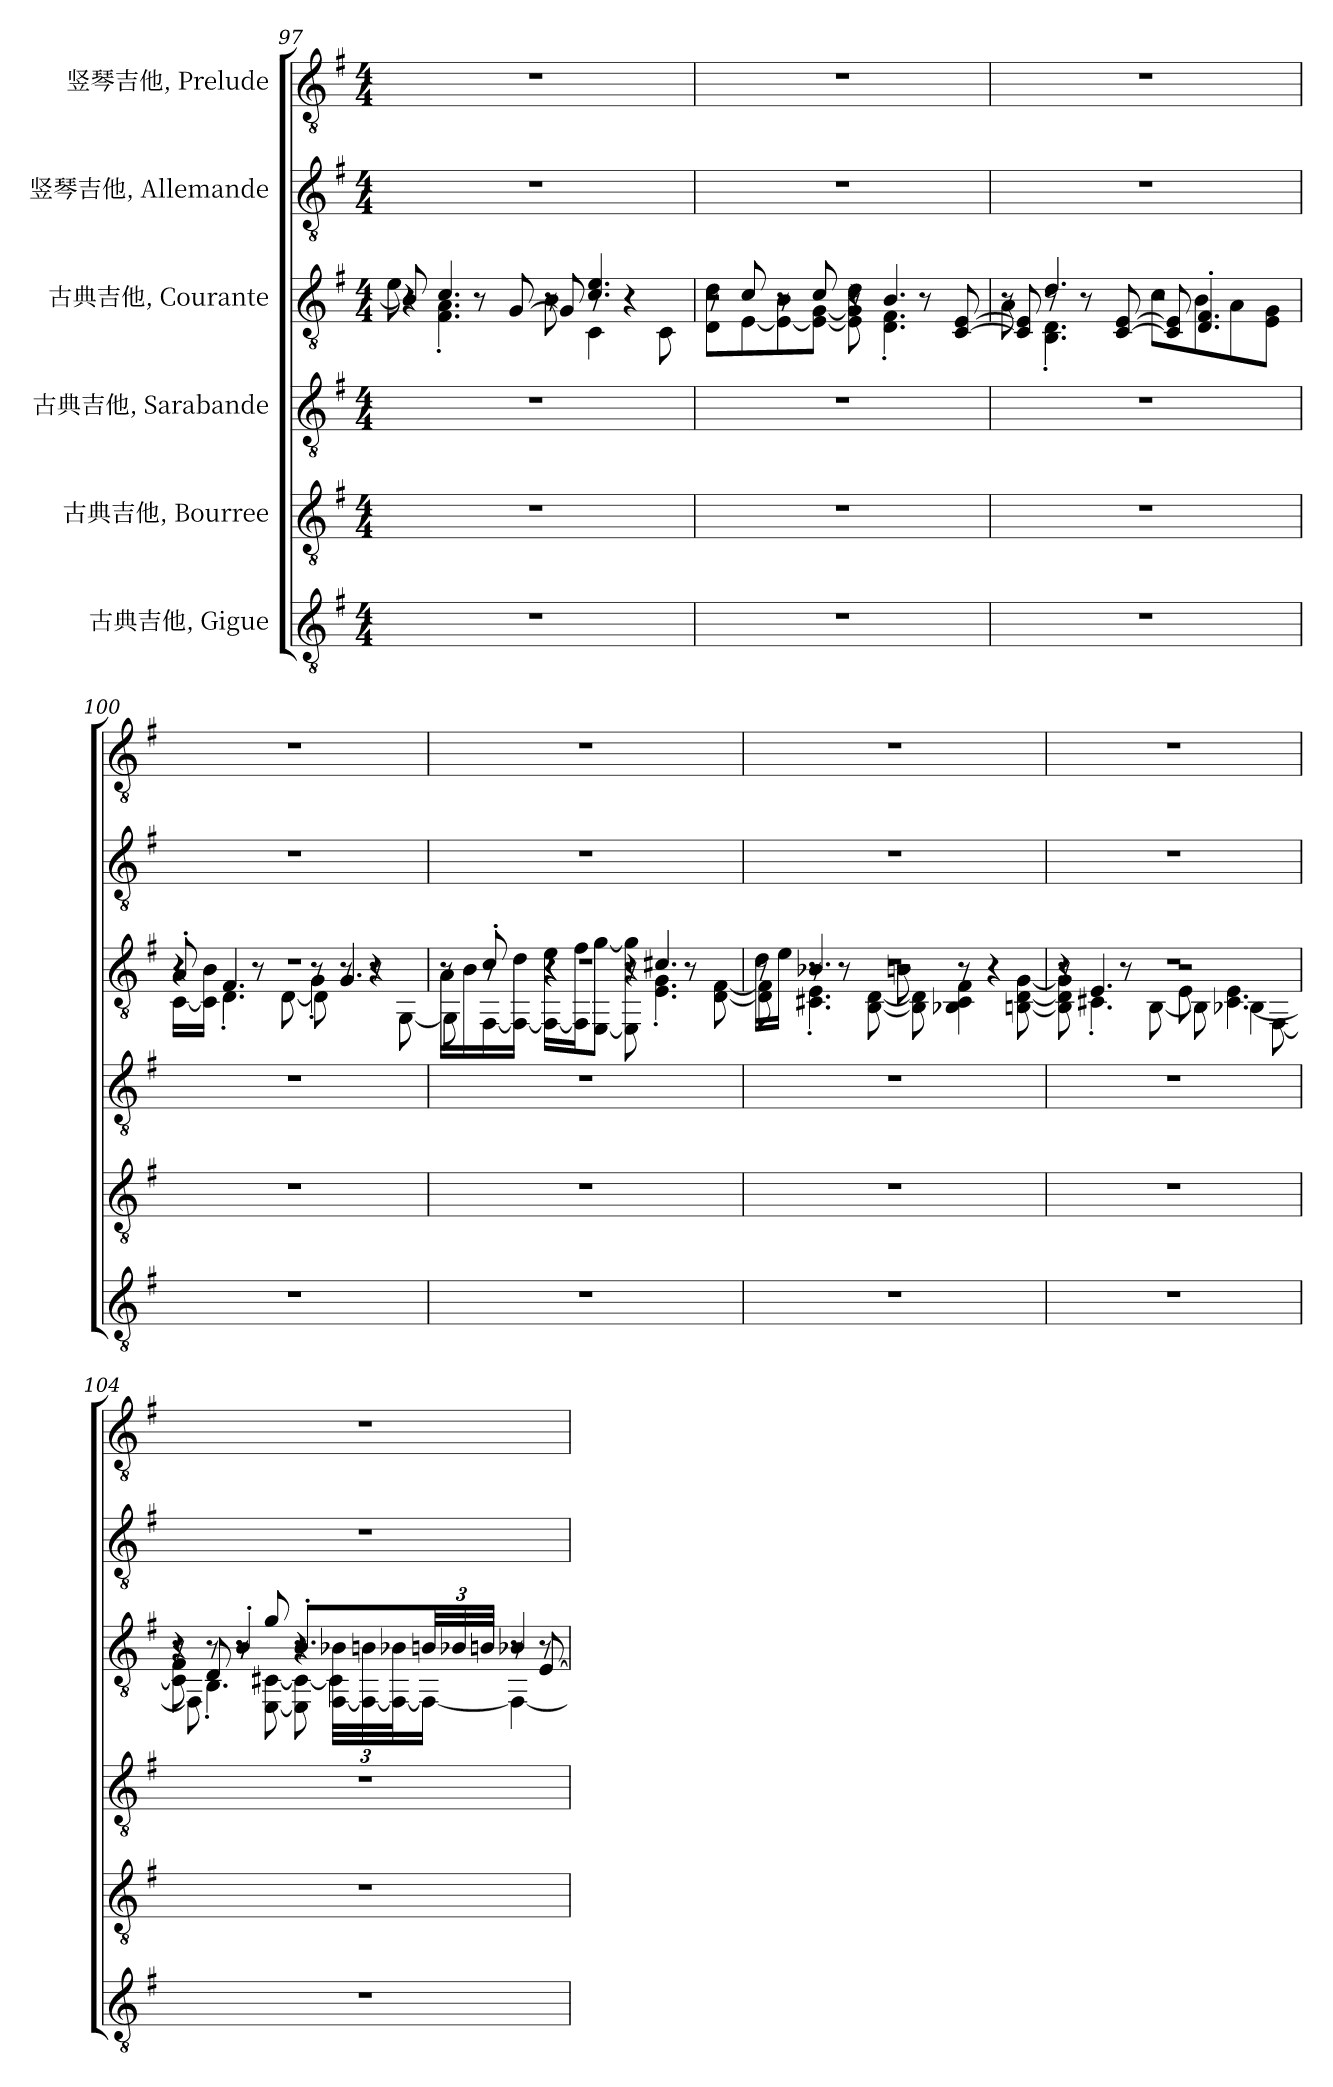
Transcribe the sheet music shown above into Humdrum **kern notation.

**kern	**kern	**kern	**kern	**kern	**kern
*part6	*part5	*part4	*part3	*part2	*part1
*staff6	*staff5	*staff4	*staff3	*staff2	*staff1
*I"古典吉他, Gigue	*I"古典吉他, Bourree	*I"古典吉他, Sarabande	*I"古典吉他, Courante	*I"竖琴吉他, Allemande	*I"竖琴吉他, Prelude
!!LO:LB:g=z
*clefGv2	*clefGv2	*clefGv2	*clefGv2	*clefGv2	*clefGv2
*k[f#]	*k[f#]	*k[f#]	*k[f#]	*k[f#]	*k[f#]
*M4/4	*M4/4	*M4/4	*M4/4	*M4/4	*M4/4
=97	=97	=97	=97	=97	=97
*	*	*	*^	*	*
*	*	*	*	*^	*	*
1r	1r	1r	8B/]	8e\	4r	1r	1r
.	.	.	4.c/	4.F#\' 4.A\'	.	.	.
.	.	.	.	.	8r	.	.
.	.	.	.	.	[8G/	.	.
.	.	.	8r	8B\	8G/]	.	.
.	.	.	4.c/ 4.e/	4C\	8r	.	.
.	.	.	.	.	4r	.	.
.	.	.	.	8C\	.	.	.
=98	=98	=98	=98	=98	=98	=98	=98
1r	1r	1r	8r	8D\ 8d\L	2r	1r	1r
.	.	.	8c/	[8E\	.	.	.
.	.	.	8r	8E\_ 8B\	.	.	.
.	.	.	8c/	8E\_ [8G\J	.	.	.
.	.	.	8r	8E\] 8G\] 8d\	4r	.	.
.	.	.	4.B/	4.D\' 4.F#\'	.	.	.
.	.	.	.	.	8r	.	.
.	.	.	.	.	[8C/ [8E/	.	.
=99	=99	=99	=99	=99	=99	=99	=99
1r	1r	1r	8r	8A\	8C/] 8E/]	1r	1r
.	.	.	4.d/	4.BB\' 4.D\'	8r	.	.
.	.	.	.	.	8r	.	.
.	.	.	.	.	[8C/ [8E/	.	.
.	.	.	2r	8c\L	8C/] 8E/]	.	.
.	.	.	.	8B\	4.D/' 4.F#/'	.	.
.	.	.	.	8A\	.	.	.
.	.	.	.	8E\ 8G\J	.	.	.
!!LO:PB:g=z
=100	=100	=100	=100	=100	=100	=100	=100
*	*	*	*	*	*^	*	*
1r	1r	1r	1r	[16C\LL	8A'/	4r	1r	1r
.	.	.	.	16C\] 16B\JJ	.	.	.	.
.	.	.	.	4.D'\	4.F#/	.	.	.
.	.	.	.	.	.	8r	.	.
.	.	.	.	.	.	[8D\	.	.
.	.	.	.	4G'\	8r	8D\]	.	.
.	.	.	.	.	4.G/	8r	.	.
.	.	.	.	4r	.	8r	.	.
.	.	.	.	.	.	[8GG\	.	.
=101	=101	=101	=101	=101	=101	=101	=101	=101
1r	1r	1r	1r	16A\LL	8r	8GG\]	1r	1r
.	.	.	.	16B\	.	.	.	.
.	.	.	.	[16FF#\	8c'/	8r	.	.
.	.	.	.	16FF#\_ 16d\JJ	.	.	.	.
.	.	.	.	16FF#\_ 16e\LL	4r	4r	.	.
.	.	.	.	16FF#\] 16f#\J	.	.	.	.
.	.	.	.	[8EE\ [8g\J	.	.	.	.
.	.	.	.	8EE\] 8g\]	8r	4r	.	.
.	.	.	.	4.E\' 4.G\'	4.c#X/	.	.	.
.	.	.	.	.	.	8r	.	.
.	.	.	.	.	.	[8D\ [8F#\	.	.
=102	=102	=102	=102	=102	=102	=102	=102	=102
1r	1r	1r	1r	16d\LL	8r	8D\] 8F#\]	1r	1r
.	.	.	.	16e\JJ	.	.	.	.
.	.	.	.	4.C#X\' 4.E\'	4.B-X/	8r	.	.
.	.	.	.	.	.	8r	.	.
.	.	.	.	.	.	[8BB\ [8D\	.	.
.	.	.	.	8Bn\	2r	8BB\] 8D\]	.	.
.	.	.	.	4BB-X\ 4C#\ 4F#\	.	8r	.	.
.	.	.	.	.	.	4r	.	.
.	.	.	.	[8BBn\ [8D\ [8G\	.	.	.	.
!!LO:LB:g=z
=103	=103	=103	=103	=103	=103	=103	=103	=103
1r	1r	1r	1r	8BB\] 8D\] 8G\]	8r	4r	1r	1r
.	.	.	.	4.C#X'\	4.E/	.	.	.
.	.	.	.	.	.	8r	.	.
.	.	.	.	.	.	[8BB\	.	.
.	.	.	.	8E\	2r	8BB\]	.	.
.	.	.	.	[4.C#\ 4.E\	.	4BB-X\	.	.
.	.	.	.	.	.	[8FF#\	.	.
=104	=104	=104	=104	=104	=104	=104	=104	=104
1r	1r	1r	4r	8C#\] 8F#\	8r	8FF#\]	1r	1r
.	.	.	.	4.BB'\	8D/	8r	.	.
.	.	.	8r	.	4B'/	8r	.	.
.	.	.	8g/	.	.	[8EE\ [8C#X\	.	.
.	.	.	4r	8r	8.B'/L	8EE\] 8C#\_	.	.
*	*	*	*	*Xbrackettup	*	*	*	*
.	.	.	.	[48FF#\ 48B-X\LLL	.	4C#\]	.	.
.	.	.	.	48FF#\_ 48Bn\	.	.	.	.
.	.	.	.	48FF#\_ 48B-X\J	.	.	.	.
.	.	.	.	16FF#\JJ_	48Bn/LL	.	.	.
.	.	.	.	.	48B-X/	.	.	.
.	.	.	.	.	48Bn/JJJ	.	.	.
.	.	.	4B-X/	4FF#\_	8r	.	.	.
.	.	.	.	.	[8E/	8r	.	.
*	*	*	*v	*v	*v	*v	*	*
=	=	=	=	=	=
*-	*-	*-	*-	*-	*-
